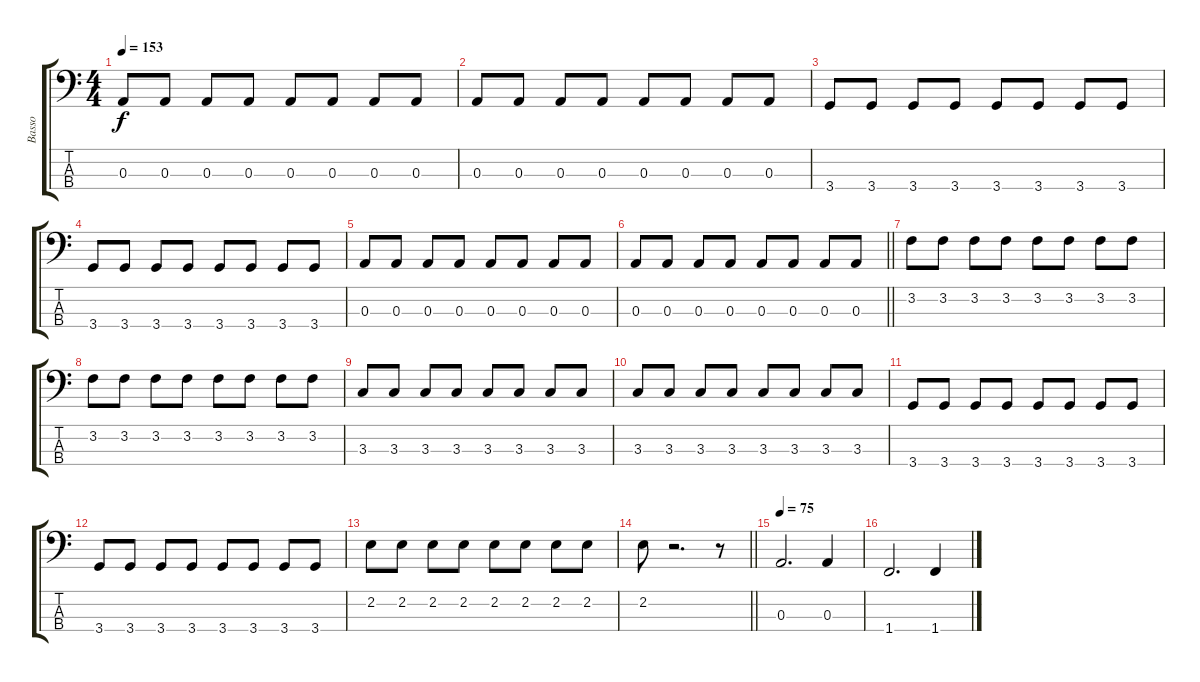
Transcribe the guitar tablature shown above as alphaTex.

\track ("Basso" "Basso") {instrument electricbassfinger}
\staff {score tabs}
\tuning (G2 D2 A1 E1) {hide}
\ts (4 4)
\tempo 153
\clef f4
\ks c
0.3.8{dy f} 0.3.8 0.3.8 0.3.8 0.3.8 0.3.8 0.3.8 0.3.8 |
0.3.8 0.3.8 0.3.8 0.3.8 0.3.8 0.3.8 0.3.8 0.3.8 |
3.4.8 3.4.8 3.4.8 3.4.8 3.4.8 3.4.8 3.4.8 3.4.8 |
3.4.8 3.4.8 3.4.8 3.4.8 3.4.8 3.4.8 3.4.8 3.4.8 |
0.3.8 0.3.8 0.3.8 0.3.8 0.3.8 0.3.8 0.3.8 0.3.8 |
\barLineRight lightlight
0.3.8 0.3.8 0.3.8 0.3.8 0.3.8 0.3.8 0.3.8 0.3.8 |
3.2.8 3.2.8 3.2.8 3.2.8 3.2.8 3.2.8 3.2.8 3.2.8 |
3.2.8 3.2.8 3.2.8 3.2.8 3.2.8 3.2.8 3.2.8 3.2.8 |
3.3.8 3.3.8 3.3.8 3.3.8 3.3.8 3.3.8 3.3.8 3.3.8 |
3.3.8 3.3.8 3.3.8 3.3.8 3.3.8 3.3.8 3.3.8 3.3.8 |
3.4.8 3.4.8 3.4.8 3.4.8 3.4.8 3.4.8 3.4.8 3.4.8 |
3.4.8 3.4.8 3.4.8 3.4.8 3.4.8 3.4.8 3.4.8 3.4.8 |
2.2.8 2.2.8 2.2.8 2.2.8 2.2.8 2.2.8 2.2.8 2.2.8 |
\barLineRight lightlight
2.2.8 r.2{d} r.8 |
\tempo 75
0.3.2{d} 0.3.4 |
1.4.2{d} 1.4.4
